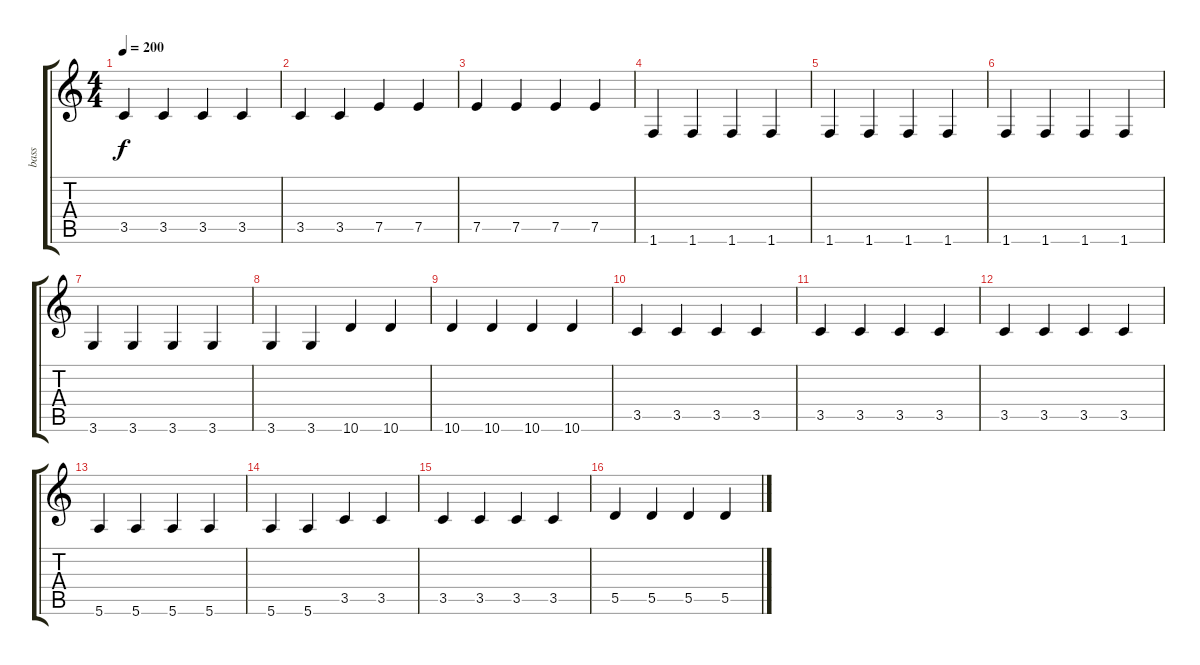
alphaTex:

\track ("bass" "bass") {instrument electricbasspick}
\staff {score tabs}
\tuning (E4 B3 G3 D3 A2 E2) {hide}
\ts (4 4)
\tempo 200
\clef g2
\ks c
3.5.4{dy f} 3.5.4 3.5.4 3.5.4 |
3.5.4 3.5.4 7.5.4 7.5.4 |
7.5.4 7.5.4 7.5.4 7.5.4 |
1.6.4 1.6.4 1.6.4 1.6.4 |
1.6.4 1.6.4 1.6.4 1.6.4 |
1.6.4 1.6.4 1.6.4 1.6.4 |
3.6.4 3.6.4 3.6.4 3.6.4 |
3.6.4 3.6.4 10.6.4 10.6.4 |
10.6.4 10.6.4 10.6.4 10.6.4 |
3.5.4 3.5.4 3.5.4 3.5.4 |
3.5.4 3.5.4 3.5.4 3.5.4 |
3.5.4 3.5.4 3.5.4 3.5.4 |
5.6.4 5.6.4 5.6.4 5.6.4 |
5.6.4 5.6.4 3.5.4 3.5.4 |
3.5.4 3.5.4 3.5.4 3.5.4 |
5.5.4 5.5.4 5.5.4 5.5.4
